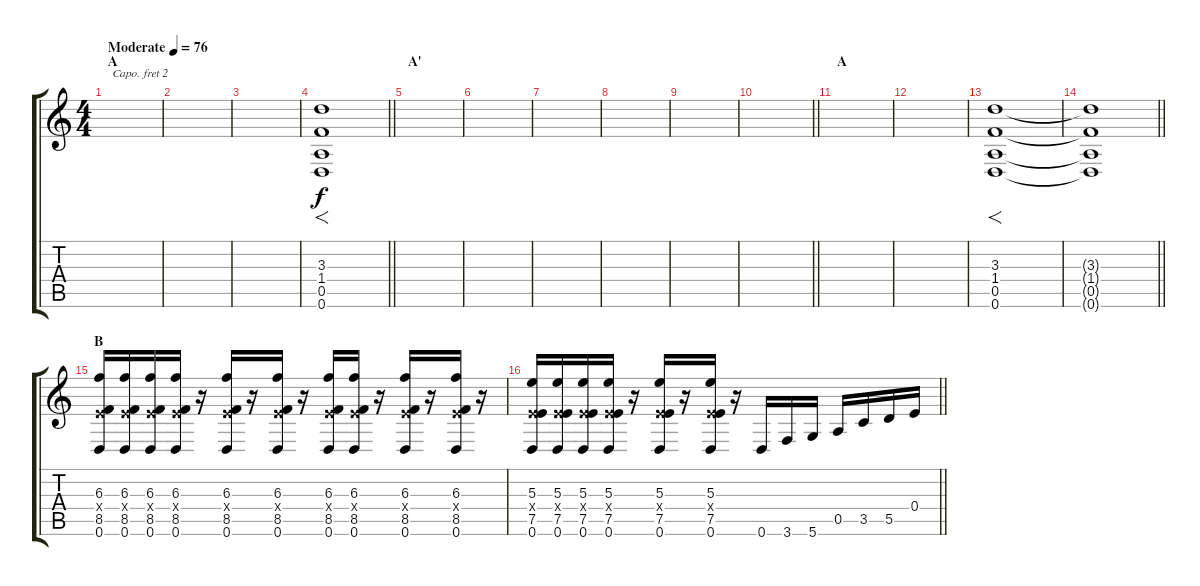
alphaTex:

\track "" {instrument distortionguitar}
\staff {score tabs}
\capo 2
\tuning (G4 E4 A3 D3 G2 C2) {hide}
\ts (4 4)
\section ("" "A")
\tempo (76 "Moderate")
\clef g2
\ks c
|
|
|
\barLineRight lightlight
(3.3 1.4 0.5 0.6).1{f} |
\section ("" "A'")
|
|
|
|
|
\barLineRight lightlight
|
\section ("" "A")
|
|
(3.3 1.4 0.5 0.6).1{f} |
\barLineRight lightlight
(3.3{t} 1.4{t} 0.5{t} 0.6{t}).1 |
\section ("" "B")
(6.3 0.4{x} 8.5 0.6).16 (6.3 0.4{x} 8.5 0.6).16 (6.3 0.4{x} 8.5 0.6).16 (6.3 0.4{x} 8.5 0.6).16 r.16 (6.3 0.4{x} 8.5 0.6).16 r.16 (6.3 0.4{x} 8.5 0.6).16 r.16 (6.3 0.4{x} 8.5 0.6).16 (6.3 0.4{x} 8.5 0.6).16 r.16 (6.3 0.4{x} 8.5 0.6).16 r.16 (6.3 0.4{x} 8.5 0.6).16 r.16 |
\barLineRight lightlight
(5.3 0.4{x} 7.5 0.6).16 (5.3 0.4{x} 7.5 0.6).16 (5.3 0.4{x} 7.5 0.6).16 (5.3 0.4{x} 7.5 0.6).16 r.16 (5.3 0.4{x} 7.5 0.6).16 r.16 (5.3 0.4{x} 7.5 0.6).16 r.16 0.6.16 3.6.16 5.6.16 0.5.16 3.5.16 5.5.16 0.4.16
